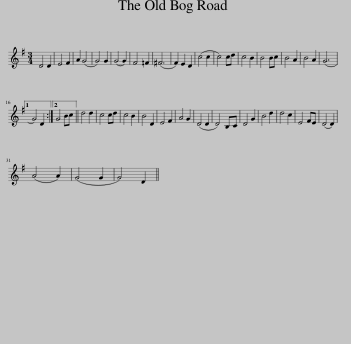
X:1
L:1/8
M:3/4
I:linebreak $
K:G
V:1 treble
V:1
 D4 D2 | E4 F2 | A2 (G4 | G4) G2 | (G4 G2) | %5
 F4 =F2 | (^F6 | F2) E2 D2 | (c4 c2 | c4) cd | %10
 c4 B2 | B4 Bc | B4 A2 | B4 A2 | (G6 |1$ %15
 G4) D2 :|2 G4 Bc || d4 d2 | c4 cd | c4 B2 | %20
 B4 D2 | E4 F2 | A4 G2 | (D4 D2 | D4) B,C | %25
 D4 G2 | B4 d2 | d4 c2 | E4 FE | (D4 D2) |$ %30
 (A4 A2) | (G4 G2 | G4) D2 || %33
